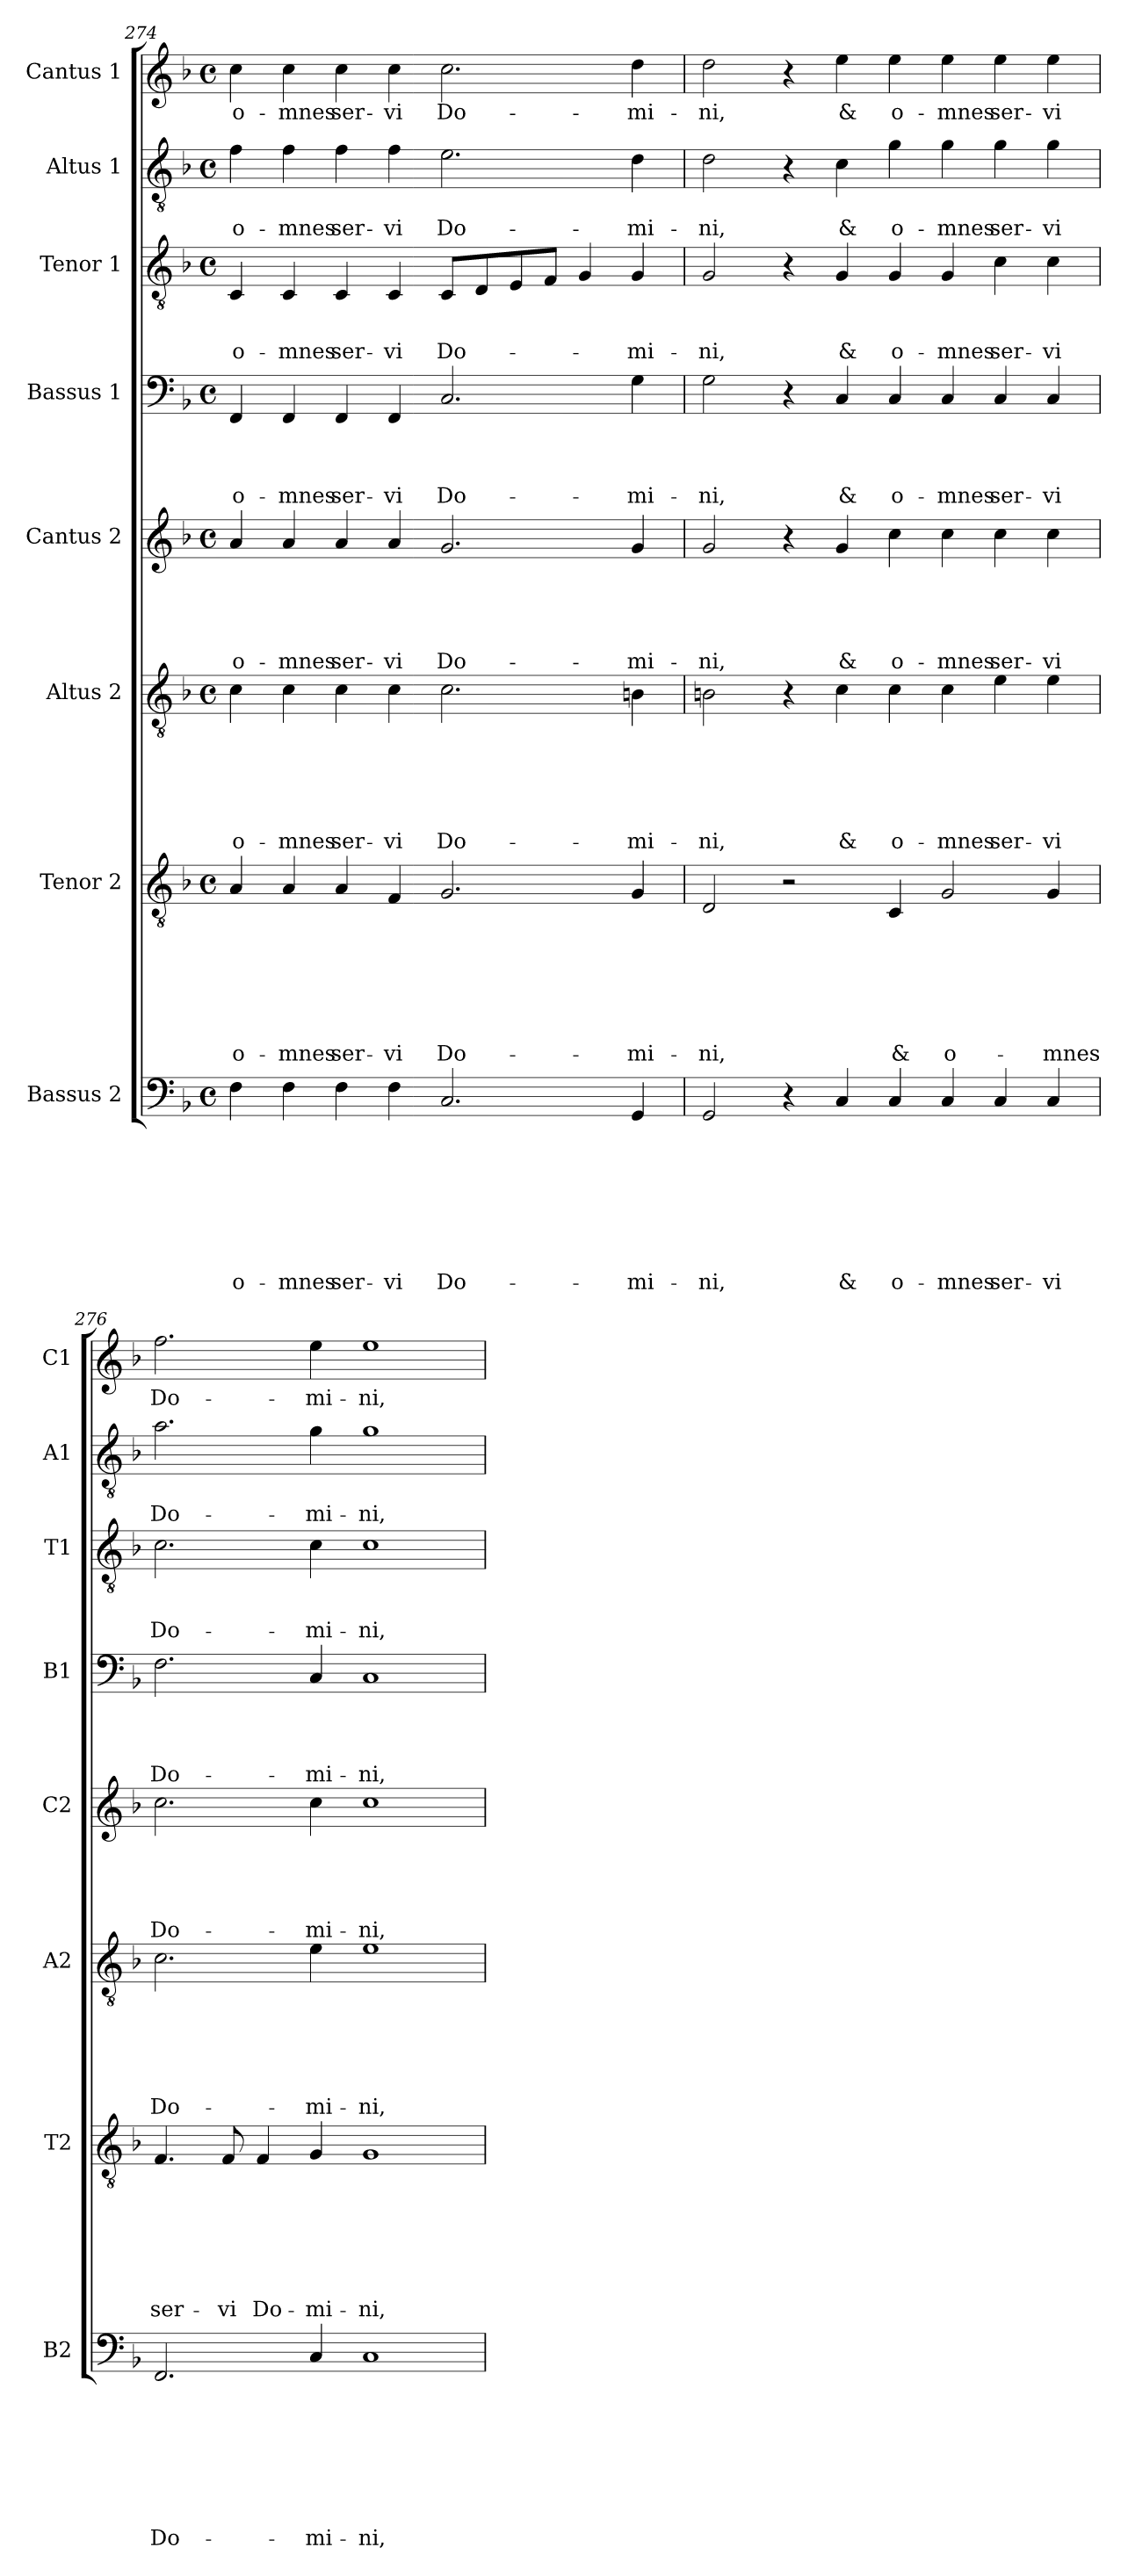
**kern	**text	**text	**text	**text	**text	**text	**text	**text	**kern	**text	**text	**text	**text	**text	**text	**text	**kern	**text	**text	**text	**text	**text	**text	**kern	**text	**text	**text	**text	**text	**kern	**text	**text	**text	**text	**kern	**text	**text	**text	**kern	**text	**text	**kern	**text
*part8	*part8	*part8	*part8	*part8	*part8	*part8	*part8	*part8	*part7	*part7	*part7	*part7	*part7	*part7	*part7	*part7	*part6	*part6	*part6	*part6	*part6	*part6	*part6	*part5	*part5	*part5	*part5	*part5	*part5	*part4	*part4	*part4	*part4	*part4	*part3	*part3	*part3	*part3	*part2	*part2	*part2	*part1	*part1
*staff8	*staff8	*staff8	*staff8	*staff8	*staff8	*staff8	*staff8	*staff8	*staff7	*staff7	*staff7	*staff7	*staff7	*staff7	*staff7	*staff7	*staff6	*staff6	*staff6	*staff6	*staff6	*staff6	*staff6	*staff5	*staff5	*staff5	*staff5	*staff5	*staff5	*staff4	*staff4	*staff4	*staff4	*staff4	*staff3	*staff3	*staff3	*staff3	*staff2	*staff2	*staff2	*staff1	*staff1
*I"Bassus 2	*	*	*	*	*	*	*	*	*I"Tenor 2	*	*	*	*	*	*	*	*I"Altus 2	*	*	*	*	*	*	*I"Cantus 2	*	*	*	*	*	*I"Bassus 1	*	*	*	*	*I"Tenor 1	*	*	*	*I"Altus 1	*	*	*I"Cantus 1	*
*I'B2	*	*	*	*	*	*	*	*	*I'T2	*	*	*	*	*	*	*	*I'A2	*	*	*	*	*	*	*I'C2	*	*	*	*	*	*I'B1	*	*	*	*	*I'T1	*	*	*	*I'A1	*	*	*I'C1	*
*clefF4	*	*	*	*	*	*	*	*	*clefGv2	*	*	*	*	*	*	*	*clefGv2	*	*	*	*	*	*	*clefG2	*	*	*	*	*	*clefF4	*	*	*	*	*clefGv2	*	*	*	*clefGv2	*	*	*clefG2	*
*k[b-]	*	*	*	*	*	*	*	*	*k[b-]	*	*	*	*	*	*	*	*k[b-]	*	*	*	*	*	*	*k[b-]	*	*	*	*	*	*k[b-]	*	*	*	*	*k[b-]	*	*	*	*k[b-]	*	*	*k[b-]	*
*d:	*	*	*	*	*	*	*	*	*d:	*	*	*	*	*	*	*	*d:	*	*	*	*	*	*	*d:	*	*	*	*	*	*d:	*	*	*	*	*d:	*	*	*	*d:	*	*	*d:	*
*M4/4	*	*	*	*	*	*	*	*	*M4/4	*	*	*	*	*	*	*	*M4/4	*	*	*	*	*	*	*M4/4	*	*	*	*	*	*M4/4	*	*	*	*	*M4/4	*	*	*	*M4/4	*	*	*M4/4	*
*met(c)	*	*	*	*	*	*	*	*	*met(c)	*	*	*	*	*	*	*	*met(c)	*	*	*	*	*	*	*met(c)	*	*	*	*	*	*met(c)	*	*	*	*	*met(c)	*	*	*	*met(c)	*	*	*met(c)	*
=274	=274	=274	=274	=274	=274	=274	=274	=274	=274	=274	=274	=274	=274	=274	=274	=274	=274	=274	=274	=274	=274	=274	=274	=274	=274	=274	=274	=274	=274	=274	=274	=274	=274	=274	=274	=274	=274	=274	=274	=274	=274	=274	=274
4F\	.	.	.	.	.	.	.	o-	4A/	.	.	.	.	.	.	o-	4c\	.	.	.	.	.	o-	4a/	.	.	.	.	o-	4FF/	.	.	.	o-	4C/	.	.	o-	4f\	.	o-	4cc\	o-
4F\	.	.	.	.	.	.	.	-mnes	4A/	.	.	.	.	.	.	-mnes	4c\	.	.	.	.	.	-mnes	4a/	.	.	.	.	-mnes	4FF/	.	.	.	-mnes	4C/	.	.	-mnes	4f\	.	-mnes	4cc\	-mnes
4F\	.	.	.	.	.	.	.	ser-	4A/	.	.	.	.	.	.	ser-	4c\	.	.	.	.	.	ser-	4a/	.	.	.	.	ser-	4FF/	.	.	.	ser-	4C/	.	.	ser-	4f\	.	ser-	4cc\	ser-
4F\	.	.	.	.	.	.	.	-vi	4F/	.	.	.	.	.	.	-vi	4c\	.	.	.	.	.	-vi	4a/	.	.	.	.	-vi	4FF/	.	.	.	-vi	4C/	.	.	-vi	4f\	.	-vi	4cc\	-vi
2.C/	.	.	.	.	.	.	.	Do-	2.G/	.	.	.	.	.	.	Do-	2.c\	.	.	.	.	.	Do-	2.g/	.	.	.	.	Do-	2.C/	.	.	.	Do-	8C/L	.	.	Do-	2.e\	.	Do-	2.cc\	Do-
.	.	.	.	.	.	.	.	.	.	.	.	.	.	.	.	.	.	.	.	.	.	.	.	.	.	.	.	.	.	.	.	.	.	.	8D/	.	.	.	.	.	.	.	.
.	.	.	.	.	.	.	.	.	.	.	.	.	.	.	.	.	.	.	.	.	.	.	.	.	.	.	.	.	.	.	.	.	.	.	8E/	.	.	.	.	.	.	.	.
.	.	.	.	.	.	.	.	.	.	.	.	.	.	.	.	.	.	.	.	.	.	.	.	.	.	.	.	.	.	.	.	.	.	.	8F/J	.	.	.	.	.	.	.	.
.	.	.	.	.	.	.	.	.	.	.	.	.	.	.	.	.	.	.	.	.	.	.	.	.	.	.	.	.	.	.	.	.	.	.	4G/	.	.	.	.	.	.	.	.
4GG/	.	.	.	.	.	.	.	-mi-	4G/	.	.	.	.	.	.	-mi-	4Bn\	.	.	.	.	.	-mi-	4g/	.	.	.	.	-mi-	4G\	.	.	.	-mi-	4G/	.	.	-mi-	4d\	.	-mi-	4dd\	-mi-
=275	=275	=275	=275	=275	=275	=275	=275	=275	=275	=275	=275	=275	=275	=275	=275	=275	=275	=275	=275	=275	=275	=275	=275	=275	=275	=275	=275	=275	=275	=275	=275	=275	=275	=275	=275	=275	=275	=275	=275	=275	=275	=275	=275
2GG/	.	.	.	.	.	.	.	-ni,	2D/	.	.	.	.	.	.	-ni,	2Bn\	.	.	.	.	.	-ni,	2g/	.	.	.	.	-ni,	2G\	.	.	.	-ni,	2G/	.	.	-ni,	2d\	.	-ni,	2dd\	-ni,
4r	.	.	.	.	.	.	.	.	2r	.	.	.	.	.	.	.	4r	.	.	.	.	.	.	4r	.	.	.	.	.	4r	.	.	.	.	4r	.	.	.	4r	.	.	4r	.
4C/	.	.	.	.	.	.	.	&	.	.	.	.	.	.	.	.	4c\	.	.	.	.	.	&	4g/	.	.	.	.	&	4C/	.	.	.	&	4G/	.	.	&	4c\	.	&	4ee\	&
4C/	.	.	.	.	.	.	.	o-	4C/	.	.	.	.	.	.	&	4c\	.	.	.	.	.	o-	4cc\	.	.	.	.	o-	4C/	.	.	.	o-	4G/	.	.	o-	4g\	.	o-	4ee\	o-
4C/	.	.	.	.	.	.	.	-mnes	2G/	.	.	.	.	.	.	o-	4c\	.	.	.	.	.	-mnes	4cc\	.	.	.	.	-mnes	4C/	.	.	.	-mnes	4G/	.	.	-mnes	4g\	.	-mnes	4ee\	-mnes
4C/	.	.	.	.	.	.	.	ser-	.	.	.	.	.	.	.	.	4e\	.	.	.	.	.	ser-	4cc\	.	.	.	.	ser-	4C/	.	.	.	ser-	4c\	.	.	ser-	4g\	.	ser-	4ee\	ser-
4C/	.	.	.	.	.	.	.	-vi	4G/	.	.	.	.	.	.	-mnes	4e\	.	.	.	.	.	-vi	4cc\	.	.	.	.	-vi	4C/	.	.	.	-vi	4c\	.	.	-vi	4g\	.	-vi	4ee\	-vi
=276	=276	=276	=276	=276	=276	=276	=276	=276	=276	=276	=276	=276	=276	=276	=276	=276	=276	=276	=276	=276	=276	=276	=276	=276	=276	=276	=276	=276	=276	=276	=276	=276	=276	=276	=276	=276	=276	=276	=276	=276	=276	=276	=276
2.FF/	.	.	.	.	.	.	.	Do-	4.F/	.	.	.	.	.	.	ser-	2.c\	.	.	.	.	.	Do-	2.cc\	.	.	.	.	Do-	2.F\	.	.	.	Do-	2.c\	.	.	Do-	2.a\	.	Do-	2.ff\	Do-
.	.	.	.	.	.	.	.	.	8F/	.	.	.	.	.	.	-vi	.	.	.	.	.	.	.	.	.	.	.	.	.	.	.	.	.	.	.	.	.	.	.	.	.	.	.
.	.	.	.	.	.	.	.	.	4F/	.	.	.	.	.	.	Do-	.	.	.	.	.	.	.	.	.	.	.	.	.	.	.	.	.	.	.	.	.	.	.	.	.	.	.
4C/	.	.	.	.	.	.	.	-mi-	4G/	.	.	.	.	.	.	-mi-	4e\	.	.	.	.	.	-mi-	4cc\	.	.	.	.	-mi-	4C/	.	.	.	-mi-	4c\	.	.	-mi-	4g\	.	-mi-	4ee\	-mi-
1C	.	.	.	.	.	.	.	-ni,	1G	.	.	.	.	.	.	-ni,	1e	.	.	.	.	.	-ni,	1cc	.	.	.	.	-ni,	1C	.	.	.	-ni,	1c	.	.	-ni,	1g	.	-ni,	1ee	-ni,
=	=	=	=	=	=	=	=	=	=	=	=	=	=	=	=	=	=	=	=	=	=	=	=	=	=	=	=	=	=	=	=	=	=	=	=	=	=	=	=	=	=	=	=
*-	*-	*-	*-	*-	*-	*-	*-	*-	*-	*-	*-	*-	*-	*-	*-	*-	*-	*-	*-	*-	*-	*-	*-	*-	*-	*-	*-	*-	*-	*-	*-	*-	*-	*-	*-	*-	*-	*-	*-	*-	*-	*-	*-
